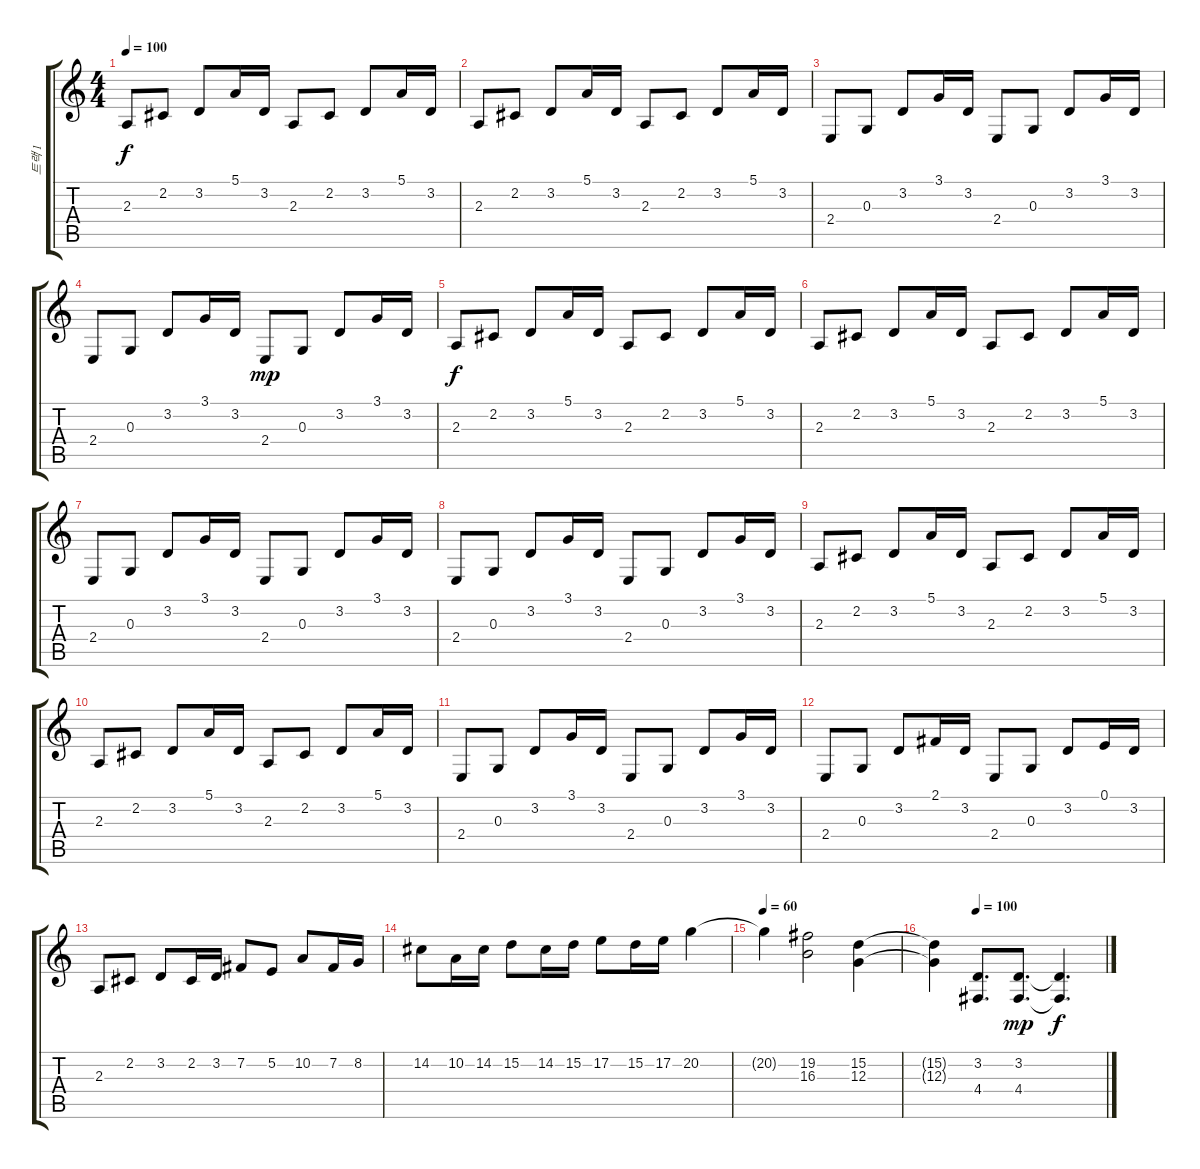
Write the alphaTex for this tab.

\track ("트랙 1" "트랙 1") {instrument acousticgrandpiano}
\staff {score tabs}
\tuning (E4 B3 G3 D3 A2 E2) {hide}
\ts (4 4)
\tempo 100
\clef g2
\ks c
2.3.8{dy f} 2.2.8 3.2.8 5.1.16 3.2.16 2.3.8 2.2.8 3.2.8 5.1.16 3.2.16 |
2.3.8 2.2.8 3.2.8 5.1.16 3.2.16 2.3.8 2.2.8 3.2.8 5.1.16 3.2.16 |
2.4.8 0.3.8 3.2.8 3.1.16 3.2.16 2.4.8 0.3.8 3.2.8 3.1.16 3.2.16 |
2.4.8 0.3.8 3.2.8 3.1.16 3.2.16 2.4.8{dy mp} 0.3.8 3.2.8 3.1.16 3.2.16 |
2.3.8{dy f} 2.2.8 3.2.8 5.1.16 3.2.16 2.3.8 2.2.8 3.2.8 5.1.16 3.2.16 |
2.3.8 2.2.8 3.2.8 5.1.16 3.2.16 2.3.8 2.2.8 3.2.8 5.1.16 3.2.16 |
2.4.8 0.3.8 3.2.8 3.1.16 3.2.16 2.4.8 0.3.8 3.2.8 3.1.16 3.2.16 |
2.4.8 0.3.8 3.2.8 3.1.16 3.2.16 2.4.8 0.3.8 3.2.8 3.1.16 3.2.16 |
2.3.8 2.2.8 3.2.8 5.1.16 3.2.16 2.3.8 2.2.8 3.2.8 5.1.16 3.2.16 |
2.3.8 2.2.8 3.2.8 5.1.16 3.2.16 2.3.8 2.2.8 3.2.8 5.1.16 3.2.16 |
2.4.8 0.3.8 3.2.8 3.1.16 3.2.16 2.4.8 0.3.8 3.2.8 3.1.16 3.2.16 |
2.4.8 0.3.8 3.2.8 2.1.16 3.2.16 2.4.8 0.3.8 3.2.8 0.1.16 3.2.16 |
2.3.8 2.2.8 3.2.8 2.2.16 3.2.16 7.2.8 5.2.8 10.2.8 7.2.16 8.2.16 |
14.2.8 10.2.16 14.2.16 15.2.8 14.2.16 15.2.16 17.2.8 15.2.16 17.2.16 20.2.4 |
\tempo 60
20.2{t}.4 (19.2 16.3).2 (15.2 12.3).4 |
\tempo (100 0.25)
(15.2{t} 12.3{t}).4 (3.2 4.4).8{d} (3.2 4.4).8{d dy mp} (3.2{t} 4.4{t}).4{d dy f}
